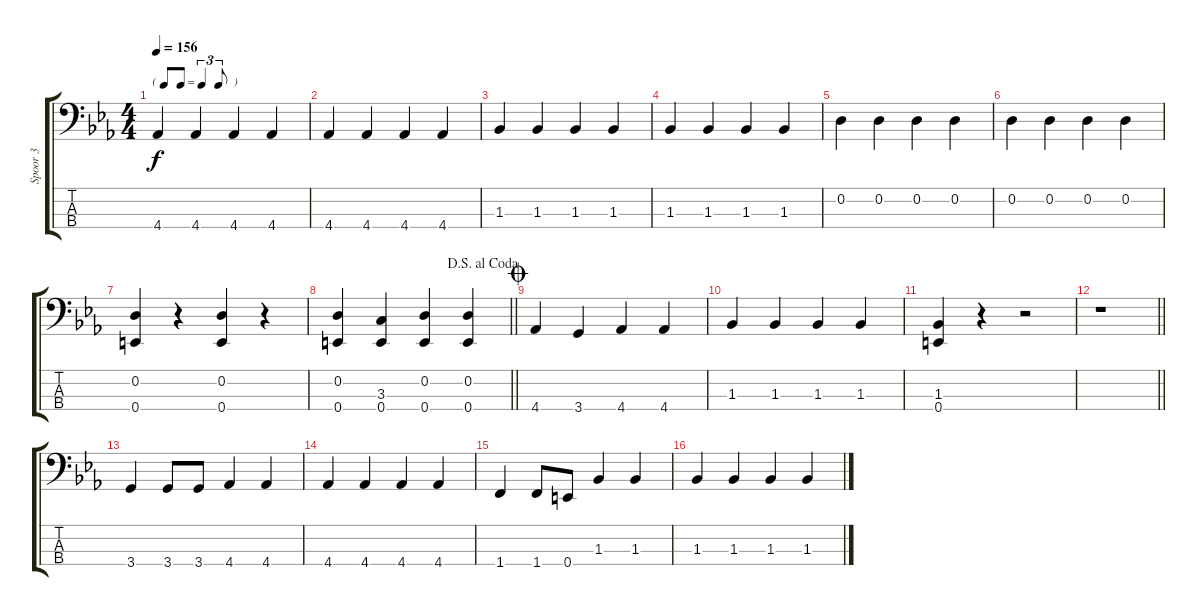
\track ("Spoor 3" "Spoor 3") {instrument electricbassfinger}
\staff {score tabs}
\tuning (G2 D2 A1 E1) {hide}
\ts (4 4)
\tf triplet8th
\tempo 156
\clef f4
\ks eb
4.4.4{dy f} 4.4.4 4.4.4 4.4.4 |
4.4.4 4.4.4 4.4.4 4.4.4 |
1.3.4 1.3.4 1.3.4 1.3.4 |
1.3.4 1.3.4 1.3.4 1.3.4 |
0.2.4 0.2.4 0.2.4 0.2.4 |
0.2.4 0.2.4 0.2.4 0.2.4 |
(0.2 0.4).4 r.4 (0.2 0.4).4 r.4 |
\jump dalsegnoalcoda
\barLineRight lightlight
(0.2 0.4).4 (3.3 0.4).4 (0.2 0.4).4 (0.2 0.4).4 |
\jump coda
4.4.4 3.4.4 4.4.4 4.4.4 |
1.3.4 1.3.4 1.3.4 1.3.4 |
(1.3 0.4).4 r.4 r.2 |
\barLineRight lightlight
r.1 |
3.4.4 3.4.8 3.4.8 4.4.4 4.4.4 |
4.4.4 4.4.4 4.4.4 4.4.4 |
1.4.4 1.4.8 0.4.8 1.3.4 1.3.4 |
1.3.4 1.3.4 1.3.4 1.3.4
